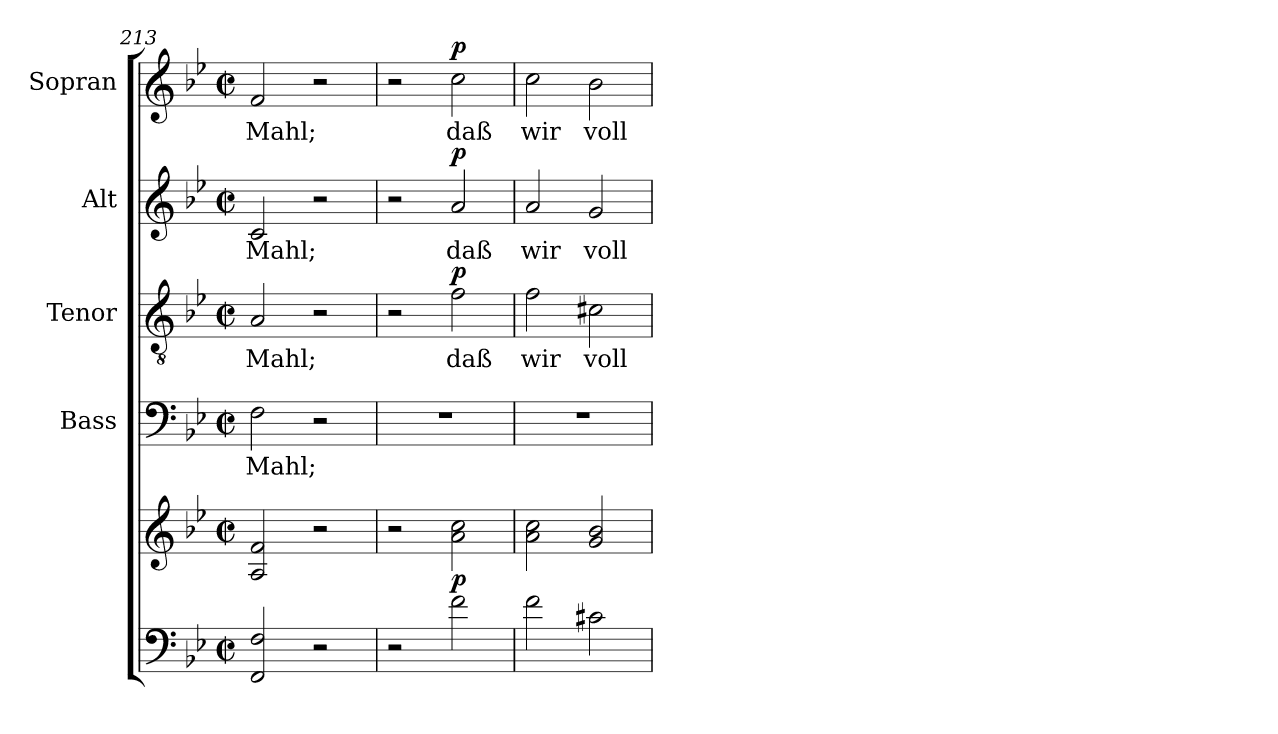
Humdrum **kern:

**kern	**kern	**dynam	**kern	**text	**kern	**text	**dynam	**kern	**text	**dynam	**kern	**text	**dynam
*part5	*part5	*part5	*part4	*part4	*part3	*part3	*part3	*part2	*part2	*part2	*part1	*part1	*part1
*staff6	*staff5	*staff5/6	*staff4	*staff4	*staff3	*staff3	*staff3	*staff2	*staff2	*staff2	*staff1	*staff1	*staff1
*	*	*	*I"Bass	*	*I"Tenor	*	*	*I"Alt	*	*	*I"Sopran	*	*
*	*	*	*I'B.	*	*I'T.	*	*	*I'A.	*	*	*I'S.	*	*
*clefF4	*clefG2	*	*clefF4	*	*clefGv2	*	*	*clefG2	*	*	*clefG2	*	*
*k[b-e-]	*k[b-e-]	*	*k[b-e-]	*	*k[b-e-]	*	*	*k[b-e-]	*	*	*k[b-e-]	*	*
*B-:	*B-:	*	*B-:	*	*B-:	*	*	*B-:	*	*	*B-:	*	*
*M2/2	*M2/2	*	*M2/2	*	*M2/2	*	*	*M2/2	*	*	*M2/2	*	*
*met(c|)	*met(c|)	*	*met(c|)	*	*met(c|)	*	*	*met(c|)	*	*	*met(c|)	*	*
=213	=213	=213	=213	=213	=213	=213	=213	=213	=213	=213	=213	=213	=213
!	!	!	!	!LO:LY:b	!	!LO:LY:b	!	!	!LO:LY:b	!	!	!LO:LY:b	!
2FF/ 2F/	2A/ 2f/	.	2F\	Mahl;	2A/	Mahl;	.	2c/	Mahl;	.	2f/	Mahl;	.
2r	2r	.	2r	.	2r	.	.	2r	.	.	2r	.	.
!!LO:LB:g=z
=214	=214	=214	=214	=214	=214	=214	=214	=214	=214	=214	=214	=214	=214
2r	2r	.	1r	.	2r	.	.	2r	.	.	2r	.	.
!	!	!LO:DY:b	!	!	!	!LO:LY:b	!LO:DY:a	!	!LO:LY:b	!LO:DY:a	!	!LO:LY:b	!LO:DY:a
2f\	2a\ 2cc\	p	.	.	2f\	daß	p	2a/	daß	p	2cc\	daß	p
=215	=215	=215	=215	=215	=215	=215	=215	=215	=215	=215	=215	=215	=215
!	!	!	!	!	!	!LO:LY:b	!	!	!LO:LY:b	!	!	!LO:LY:b	!
2f\	2a\ 2cc\	.	1r	.	2f\	wir	.	2a/	wir	.	2cc\	wir	.
!	!	!	!	!	!	!LO:LY:b	!	!	!LO:LY:b	!	!	!LO:LY:b	!
2c#X\	2g/ 2b-/	.	.	.	2c#X\	voll	.	2g/	voll	.	2b-\	voll	.
=	=	=	=	=	=	=	=	=	=	=	=	=	=
*-	*-	*-	*-	*-	*-	*-	*-	*-	*-	*-	*-	*-	*-
